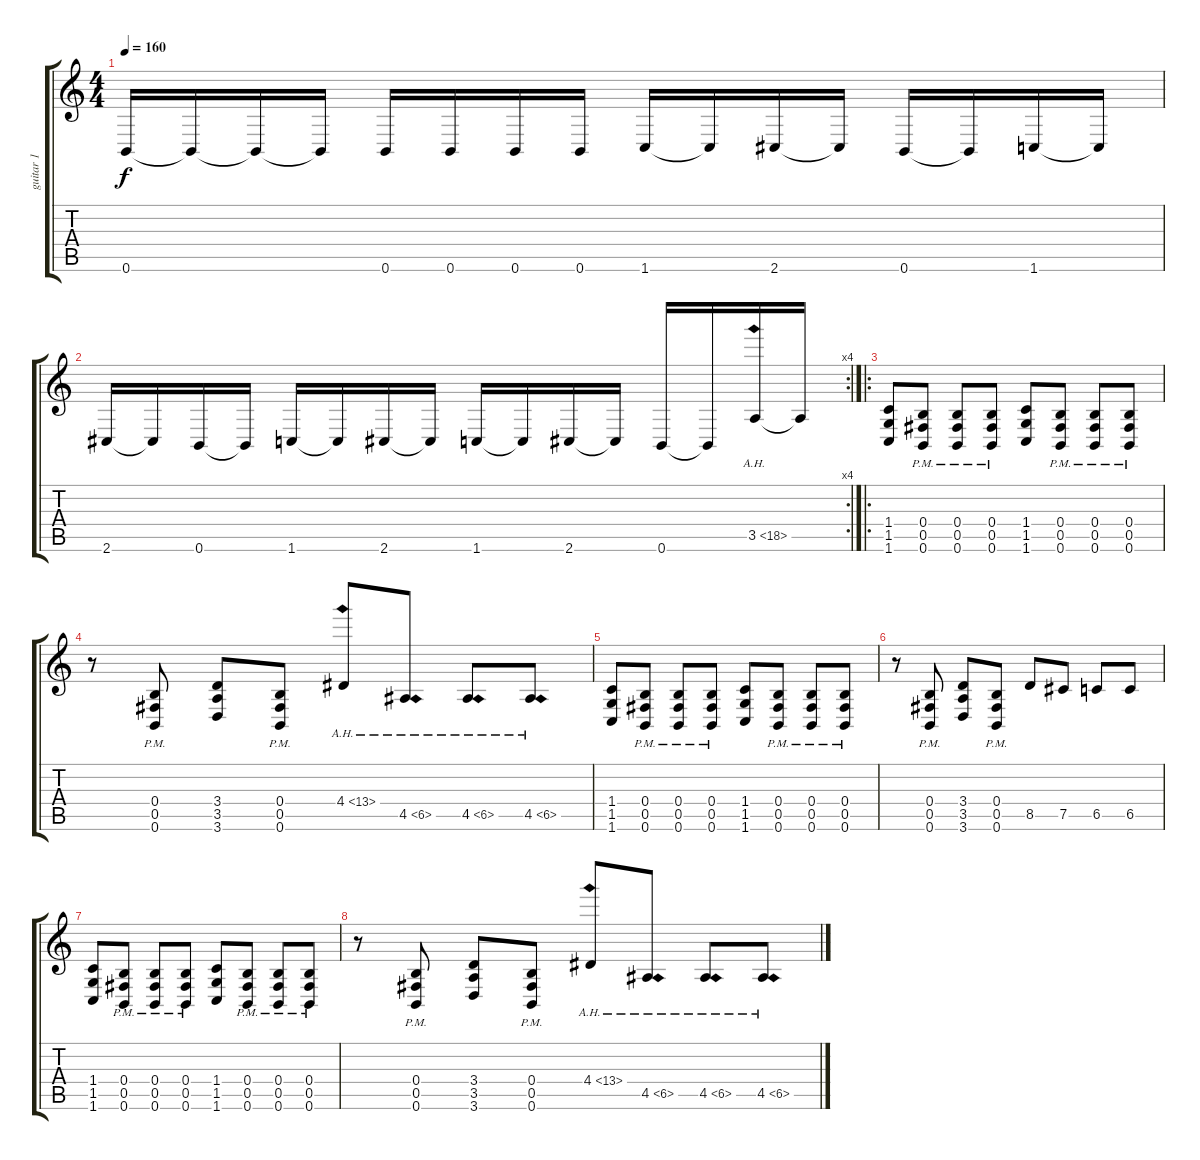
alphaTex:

\track ("guitar 1" "guitar 1") {instrument overdrivenguitar}
\staff {score tabs}
\tuning (Db4 Ab3 E3 B2 Gb2 B1) {hide}
\ts (4 4)
\tempo 160
\clef g2
\ks c
0.6.16{dy f} 0.6{t}.16 0.6{t}.16 0.6{t}.16 0.6.16 0.6.16 0.6.16 0.6.16 1.6.16 1.6{t}.16 2.6.16 2.6{t}.16 0.6.16 0.6{t}.16 1.6.16 1.6{t}.16 |
\rc 4
2.6.16 2.6{t}.16 0.6.16 0.6{t}.16 1.6.16 1.6{t}.16 2.6.16 2.6{t}.16 1.6.16 1.6{t}.16 2.6.16 2.6{t}.16 0.6.16 0.6{t}.16 3.5{ah 15}.16 3.5{t}.16 |
\ro
(1.4 1.5 1.6).8 (0.4 0.5 0.6{pm}).8 (0.4 0.5 0.6{pm}).8 (0.4 0.5 0.6{pm}).8 (1.4 1.5 1.6).8 (0.4 0.5 0.6{pm}).8 (0.4 0.5 0.6{pm}).8 (0.4 0.5 0.6{pm}).8 |
r.8 (0.4 0.5 0.6{pm}).8 (3.4 3.5 3.6).8 (0.4 0.5 0.6{pm}).8 4.4{ah 9}.8 4.5{ah 2}.8 4.5{ah 2}.8 4.5{ah 2}.8 |
(1.4 1.5 1.6).8 (0.4 0.5 0.6{pm}).8 (0.4 0.5 0.6{pm}).8 (0.4 0.5 0.6{pm}).8 (1.4 1.5 1.6).8 (0.4 0.5 0.6{pm}).8 (0.4 0.5 0.6{pm}).8 (0.4 0.5 0.6{pm}).8 |
r.8 (0.4 0.5 0.6{pm}).8 (3.4 3.5 3.6).8 (0.4 0.5 0.6{pm}).8 8.5.8 7.5.8 6.5.8 6.5.8 |
(1.4 1.5 1.6).8 (0.4 0.5 0.6{pm}).8 (0.4 0.5 0.6{pm}).8 (0.4 0.5 0.6{pm}).8 (1.4 1.5 1.6).8 (0.4 0.5 0.6{pm}).8 (0.4 0.5 0.6{pm}).8 (0.4 0.5 0.6{pm}).8 |
r.8 (0.4 0.5 0.6{pm}).8 (3.4 3.5 3.6).8 (0.4 0.5 0.6{pm}).8 4.4{ah 9}.8 4.5{ah 2}.8 4.5{ah 2}.8 4.5{ah 2}.8
